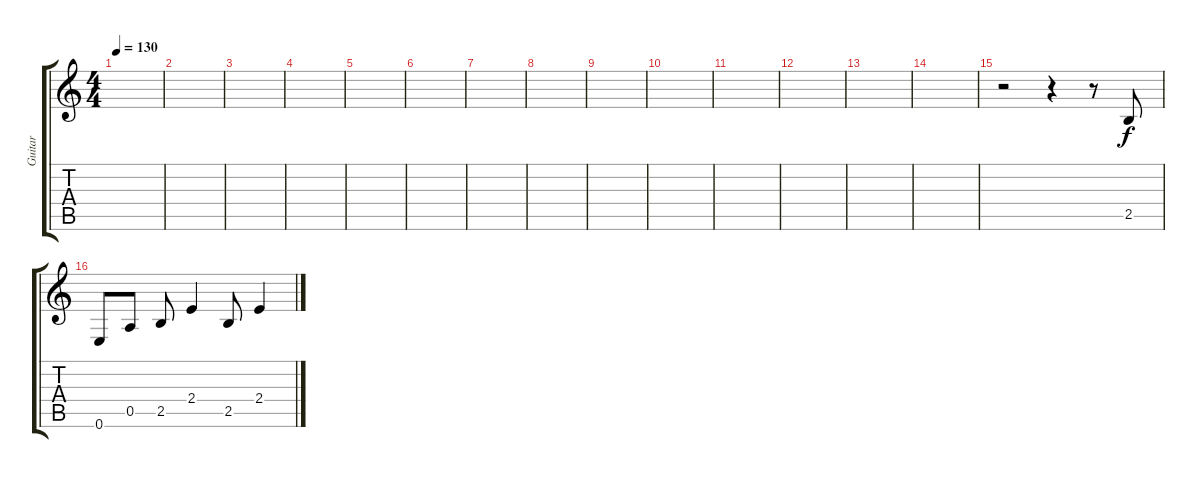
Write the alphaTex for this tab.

\track ("Guitar" "Guitar") {instrument electricguitarclean}
\staff {score tabs}
\tuning (E4 B3 G3 D3 A2 E2) {hide}
\ts (4 4)
\tempo 130
\clef g2
\ks c
|
|
|
|
|
|
|
|
|
|
|
|
|
|
r.2 r.4 r.8 2.5.8 |
0.6.8 0.5.8 2.5.8 2.4.4 2.5.8 2.4.4
